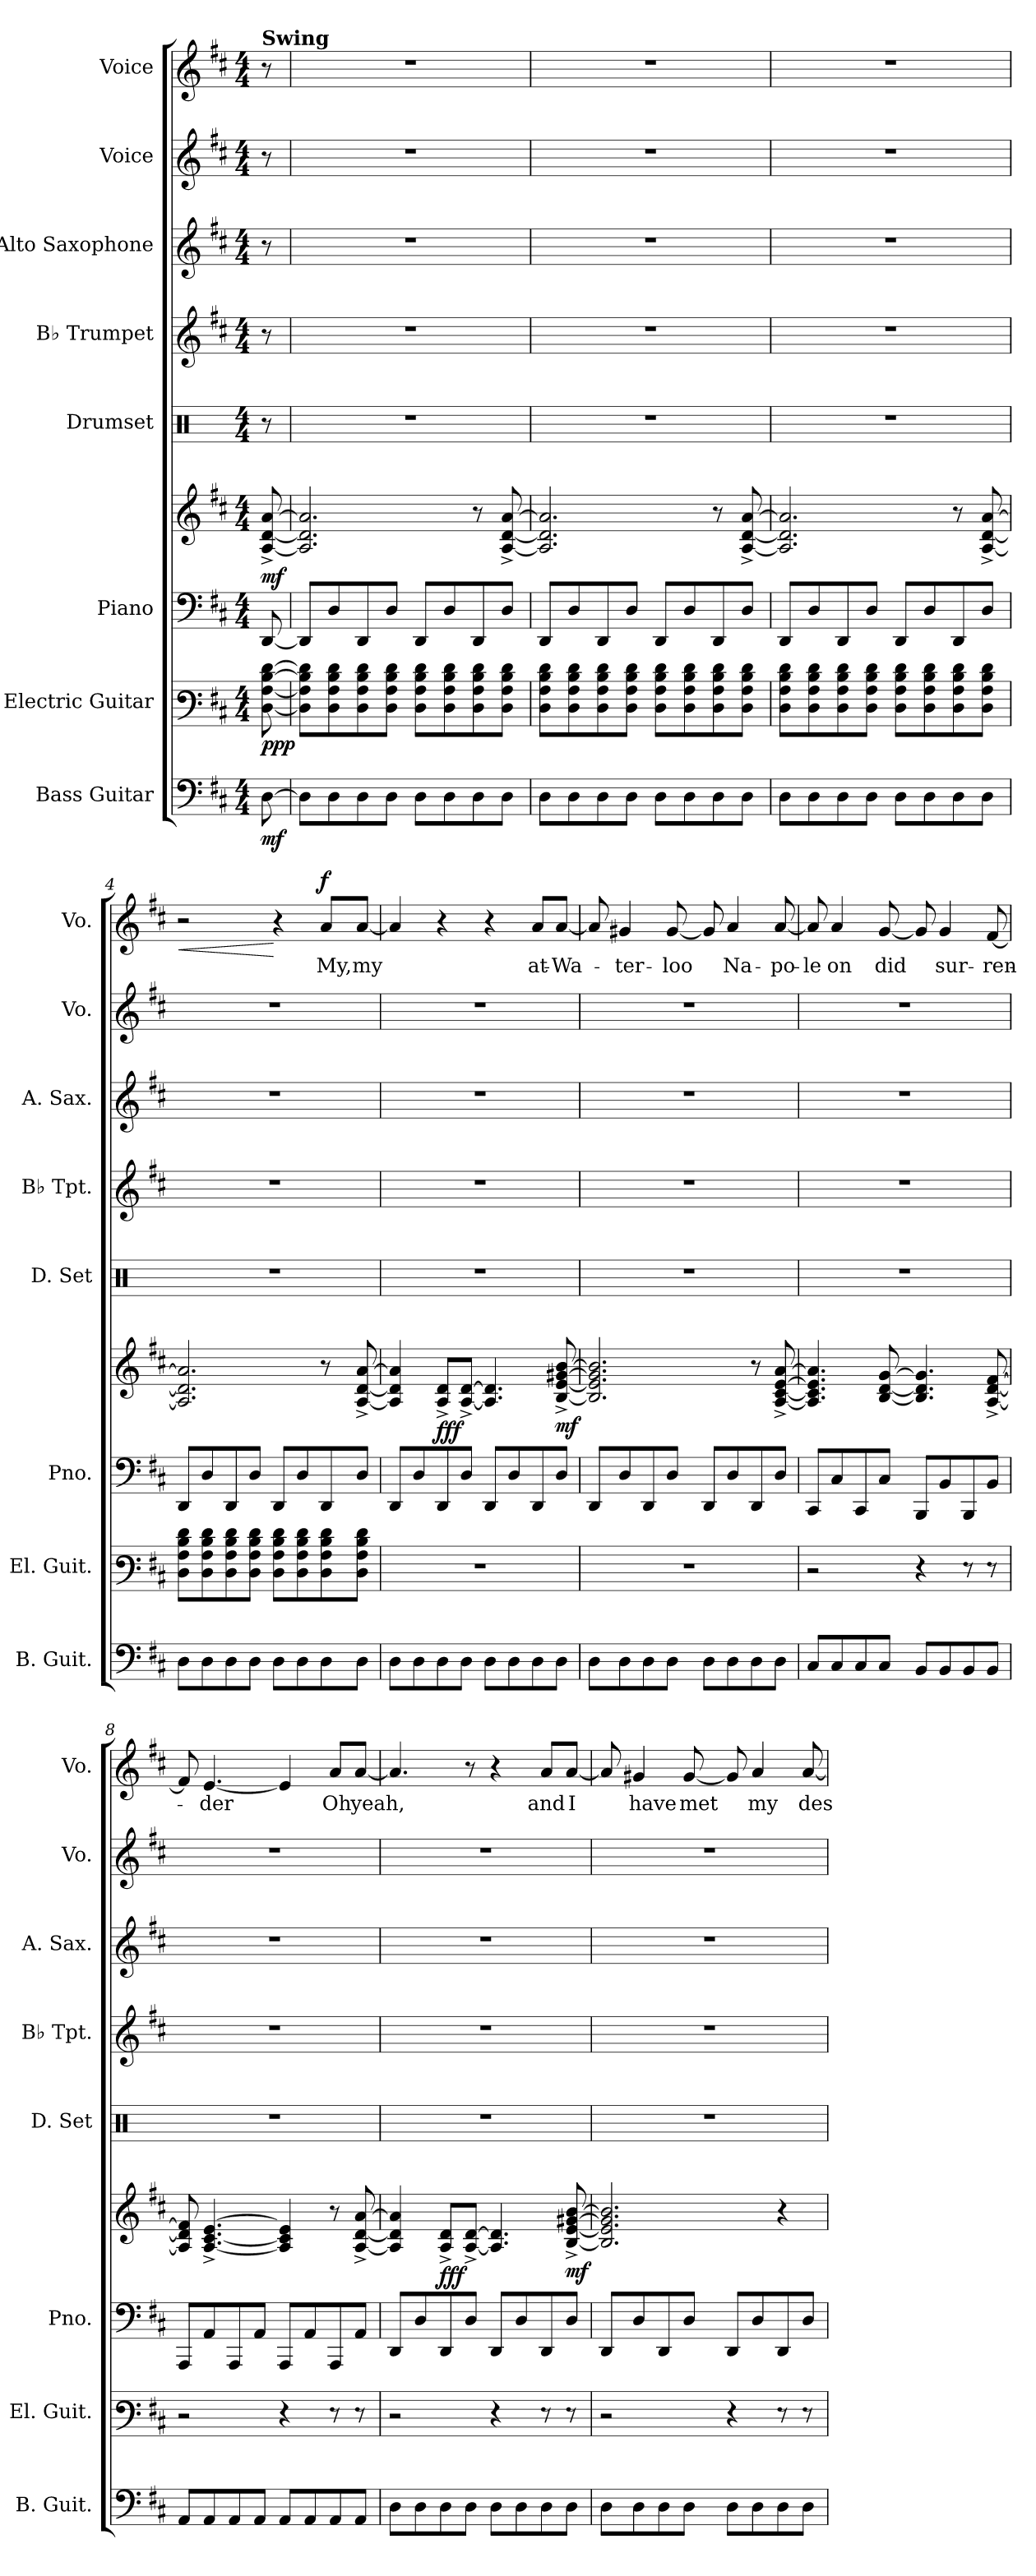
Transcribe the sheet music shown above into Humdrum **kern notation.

**kern	**dynam	**kern	**dynam	**kern	**kern	**dynam	**kern	**kern	**kern	**kern	**kern	**text	**dynam
*part8	*part8	*part7	*part7	*part6	*part6	*part6	*part5	*part4	*part3	*part2	*part1	*part1	*part1
*staff9	*staff9	*staff8	*staff8	*staff7	*staff6	*staff6/7	*staff5	*staff4	*staff3	*staff2	*staff1	*staff1	*staff1
*I"Bass Guitar	*	*I"Electric Guitar	*	*I"Piano	*	*	*I"Drumset	*I"B♭ Trumpet	*I"Alto Saxophone	*I"Voice	*I"Voice	*	*
*I'B. Guit.	*	*I'El. Guit.	*	*I'Pno.	*	*	*I'D. Set	*I'B♭ Tpt.	*I'A. Sax.	*I'Vo.	*I'Vo.	*	*
*	*	*stria6	*	*	*	*	*	*	*	*	*	*	*
*clefF4	*	*	*	*clefF4	*clefG2	*	*clefX	*clefG2	*clefG2	*clefG2	*clefG2	*	*
*ITrd7c12	*	*	*	*	*	*	*	*ITrd1c2	*ITrd5c9	*	*	*	*
*k[f#c#]	*	*k[f#c#]	*	*k[f#c#]	*k[f#c#]	*	*k[]	*k[]	*k[b-]	*k[f#c#]	*k[f#c#]	*	*
*M4/4	*	*M4/4	*	*M4/4	*M4/4	*	*M4/4	*M4/4	*M4/4	*M4/4	*M4/4	*	*
*MM148	*	*MM148	*	*MM148	*MM148	*	*MM148	*MM148	*MM148	*MM148	*MM148	*	*
=	=	=	=	=	=	=	=	=	=	=	=	=	=
!	!	!	!	!	!	!	!	!	!	!	!LO:TX:a:B:t=Swing	!	!
!	!LO:DY:b	!	!LO:DY:b	!	!	!LO:DY:b	!	!	!	!	!	!	!
[8DD\	mf	[8D\ [8A\ [8d\ [8f#\	ppp	[8DD/	[8A/^ [8d/^ [8a/^	mf	8r	8r	8r	8r	8r	.	.
=1	=1	=1	=1	=1	=1	=1	=1	=1	=1	=1	=1	=1	=1
8DD\L]	.	8D\] 8A\] 8d\] 8f#\]L	.	8DD/L]	2.A/] 2.d/] 2.a/]	.	1r	1r	1r	1r	1r	.	.
8DD\	.	8D\ 8A\ 8d\ 8f#\	.	8D/	.	.	.	.	.	.	.	.	.
8DD\	.	8D\ 8A\ 8d\ 8f#\	.	8DD/	.	.	.	.	.	.	.	.	.
8DD\J	.	8D\ 8A\ 8d\ 8f#\J	.	8D/J	.	.	.	.	.	.	.	.	.
8DD\L	.	8D\ 8A\ 8d\ 8f#\L	.	8DD/L	.	.	.	.	.	.	.	.	.
8DD\	.	8D\ 8A\ 8d\ 8f#\	.	8D/	.	.	.	.	.	.	.	.	.
8DD\	.	8D\ 8A\ 8d\ 8f#\	.	8DD/	8r	.	.	.	.	.	.	.	.
8DD\J	.	8D\ 8A\ 8d\ 8f#\J	.	8D/J	[8A/^ [8d/^ [8a/^	.	.	.	.	.	.	.	.
=2	=2	=2	=2	=2	=2	=2	=2	=2	=2	=2	=2	=2	=2
8DD\L	.	8D\ 8A\ 8d\ 8f#\L	.	8DD/L	2.A/] 2.d/] 2.a/]	.	1r	1r	1r	1r	1r	.	.
8DD\	.	8D\ 8A\ 8d\ 8f#\	.	8D/	.	.	.	.	.	.	.	.	.
8DD\	.	8D\ 8A\ 8d\ 8f#\	.	8DD/	.	.	.	.	.	.	.	.	.
8DD\J	.	8D\ 8A\ 8d\ 8f#\J	.	8D/J	.	.	.	.	.	.	.	.	.
8DD\L	.	8D\ 8A\ 8d\ 8f#\L	.	8DD/L	.	.	.	.	.	.	.	.	.
8DD\	.	8D\ 8A\ 8d\ 8f#\	.	8D/	.	.	.	.	.	.	.	.	.
8DD\	.	8D\ 8A\ 8d\ 8f#\	.	8DD/	8r	.	.	.	.	.	.	.	.
8DD\J	.	8D\ 8A\ 8d\ 8f#\J	.	8D/J	[8A/^ [8d/^ [8a/^	.	.	.	.	.	.	.	.
=3	=3	=3	=3	=3	=3	=3	=3	=3	=3	=3	=3	=3	=3
8DD\L	.	8D\ 8A\ 8d\ 8f#\L	.	8DD/L	2.A/] 2.d/] 2.a/]	.	1r	1r	1r	1r	1r	.	.
8DD\	.	8D\ 8A\ 8d\ 8f#\	.	8D/	.	.	.	.	.	.	.	.	.
8DD\	.	8D\ 8A\ 8d\ 8f#\	.	8DD/	.	.	.	.	.	.	.	.	.
8DD\J	.	8D\ 8A\ 8d\ 8f#\J	.	8D/J	.	.	.	.	.	.	.	.	.
8DD\L	.	8D\ 8A\ 8d\ 8f#\L	.	8DD/L	.	.	.	.	.	.	.	.	.
8DD\	.	8D\ 8A\ 8d\ 8f#\	.	8D/	.	.	.	.	.	.	.	.	.
8DD\	.	8D\ 8A\ 8d\ 8f#\	.	8DD/	8r	.	.	.	.	.	.	.	.
8DD\J	.	8D\ 8A\ 8d\ 8f#\J	.	8D/J	[8A/^ [8d/^ [8a/^	.	.	.	.	.	.	.	.
!!LO:PB:g=z
=4	=4	=4	=4	=4	=4	=4	=4	=4	=4	=4	=4	=4	=4
!	!	!	!	!	!	!	!	!	!	!	!	!	!LO:HP:b
8DD\L	.	8D\ 8A\ 8d\ 8f#\L	.	8DD/L	2.A/] 2.d/] 2.a/]	.	1r	1r	1r	1r	2r	.	<
8DD\	.	8D\ 8A\ 8d\ 8f#\	.	8D/	.	.	.	.	.	.	.	.	.
8DD\	.	8D\ 8A\ 8d\ 8f#\	.	8DD/	.	.	.	.	.	.	.	.	.
8DD\J	.	8D\ 8A\ 8d\ 8f#\J	.	8D/J	.	.	.	.	.	.	.	.	.
8DD\L	.	8D\ 8A\ 8d\ 8f#\L	.	8DD/L	.	.	.	.	.	.	4r	.	[
8DD\	.	8D\ 8A\ 8d\ 8f#\	.	8D/	.	.	.	.	.	.	.	.	.
!	!	!	!	!	!	!	!	!	!	!	!	!LO:LY:b	!LO:DY:b
8DD\	.	8D\ 8A\ 8d\ 8f#\	.	8DD/	8r	.	.	.	.	.	8a/L	My,	f
!	!	!	!	!	!	!	!	!	!	!	!	!LO:LY:b	!
8DD\J	.	8D\ 8A\ 8d\ 8f#\J	.	8D/J	[8A/^ [8d/^ [8a/^	.	.	.	.	.	[8a/J	my	.
=5	=5	=5	=5	=5	=5	=5	=5	=5	=5	=5	=5	=5	=5
8DD\L	.	1r	.	8DD/L	4A/] 4d/] 4a/]	.	1r	1r	1r	1r	4a/]	.	.
8DD\	.	.	.	8D/	.	.	.	.	.	.	.	.	.
!	!	!	!	!	!	!LO:DY:b	!	!	!	!	!	!	!
8DD\	.	.	.	8DD/	8A/^ 8d/^L	fff	.	.	.	.	4r	.	.
8DD\J	.	.	.	8D/J	[8A/^ [8d/^J	.	.	.	.	.	.	.	.
8DD\L	.	.	.	8DD/L	4.A/] 4.d/]	.	.	.	.	.	4r	.	.
8DD\	.	.	.	8D/	.	.	.	.	.	.	.	.	.
!	!	!	!	!	!	!	!	!	!	!	!	!LO:LY:b	!
8DD\	.	.	.	8DD/	.	.	.	.	.	.	8a/L	at-	.
!	!	!	!	!	!	!LO:DY:b	!	!	!	!	!	!LO:LY:b	!
8DD\J	.	.	.	8D/J	[8B/^ [8e/^ [8g#X/^ [8b/^	mf	.	.	.	.	[8a/J	-Wa-	.
=6	=6	=6	=6	=6	=6	=6	=6	=6	=6	=6	=6	=6	=6
8DD\L	.	1r	.	8DD/L	2.B/] 2.e/] 2.g#/] 2.b/]	.	1r	1r	1r	1r	8a/]	.	.
!	!	!	!	!	!	!	!	!	!	!	!	!LO:LY:b	!
8DD\	.	.	.	8D/	.	.	.	.	.	.	4g#X/	-ter-	.
8DD\	.	.	.	8DD/	.	.	.	.	.	.	.	.	.
!	!	!	!	!	!	!	!	!	!	!	!	!LO:LY:b	!
8DD\J	.	.	.	8D/J	.	.	.	.	.	.	[8g#/	-loo	.
8DD\L	.	.	.	8DD/L	.	.	.	.	.	.	8g#/]	.	.
!	!	!	!	!	!	!	!	!	!	!	!	!LO:LY:b	!
8DD\	.	.	.	8D/	.	.	.	.	.	.	4a/	Na-	.
8DD\	.	.	.	8DD/	8r	.	.	.	.	.	.	.	.
!	!	!	!	!	!	!	!	!	!	!	!	!LO:LY:b	!
8DD\J	.	.	.	8D/J	[8A/^ [8c#/^ [8e/^ [8a/^	.	.	.	.	.	[8a/	-po-	.
!!LO:PB:g=z
=7	=7	=7	=7	=7	=7	=7	=7	=7	=7	=7	=7	=7	=7
!	!	!	!	!	!	!	!	!	!	!	!	!LO:LY:b	!
8CC#/L	.	2r	.	8CC#/L	4.A/] 4.c#/] 4.e/] 4.a/]	.	1r	1r	1r	1r	8a/]	-le	.
!	!	!	!	!	!	!	!	!	!	!	!	!LO:LY:b	!
8CC#/	.	.	.	8C#/	.	.	.	.	.	.	4a/	on	.
8CC#/	.	.	.	8CC#/	.	.	.	.	.	.	.	.	.
!	!	!	!	!	!	!	!	!	!	!	!	!LO:LY:b	!
8CC#/J	.	.	.	8C#/J	[8B/ [8d/ [8g/	.	.	.	.	.	[8g/	did	.
8BBB/L	.	4r	.	8BBB/L	4.B/] 4.d/] 4.g/]	.	.	.	.	.	8g/]	.	.
!	!	!	!	!	!	!	!	!	!	!	!	!LO:LY:b	!
8BBB/	.	.	.	8BB/	.	.	.	.	.	.	4g/	sur-	.
8BBB/	.	8r	.	8BBB/	.	.	.	.	.	.	.	.	.
!	!	!	!	!	!	!	!	!	!	!	!	!LO:LY:b	!
8BBB/J	.	8r	.	8BB/J	[8A/^ [8d/^ [8f#/^	.	.	.	.	.	[8f#/	-ren-	.
=8	=8	=8	=8	=8	=8	=8	=8	=8	=8	=8	=8	=8	=8
8AAA/L	.	2r	.	8AAA/L	8A/] 8d/] 8f#/]	.	1r	1r	1r	1r	8f#/]	.	.
!	!	!	!	!	!	!	!	!	!	!	!	!LO:LY:b	!
8AAA/	.	.	.	8AA/	[4.A/^ [4.c#/^ [4.e/^	.	.	.	.	.	[4.e/	der	.
8AAA/	.	.	.	8AAA/	.	.	.	.	.	.	.	.	.
8AAA/J	.	.	.	8AA/J	.	.	.	.	.	.	.	.	.
8AAA/L	.	4r	.	8AAA/L	4A/] 4c#/] 4e/]	.	.	.	.	.	4e/]	.	.
8AAA/	.	.	.	8AA/	.	.	.	.	.	.	.	.	.
!	!	!	!	!	!	!	!	!	!	!	!	!LO:LY:b	!
8AAA/	.	8r	.	8AAA/	8r	.	.	.	.	.	8a/L	Oh	.
!	!	!	!	!	!	!	!	!	!	!	!	!LO:LY:b	!
8AAA/J	.	8r	.	8AA/J	[8A/^ [8d/^ [8a/^	.	.	.	.	.	[8a/J	-yeah,	.
=9	=9	=9	=9	=9	=9	=9	=9	=9	=9	=9	=9	=9	=9
8DD\L	.	2r	.	8DD/L	4A/] 4d/] 4a/]	.	1r	1r	1r	1r	4.a/]	.	.
8DD\	.	.	.	8D/	.	.	.	.	.	.	.	.	.
!	!	!	!	!	!	!LO:DY:b	!	!	!	!	!	!	!
8DD\	.	.	.	8DD/	8A/^ 8d/^L	fff	.	.	.	.	.	.	.
8DD\J	.	.	.	8D/J	[8A/^ [8d/^J	.	.	.	.	.	8r	.	.
8DD\L	.	4r	.	8DD/L	4.A/] 4.d/]	.	.	.	.	.	4r	.	.
8DD\	.	.	.	8D/	.	.	.	.	.	.	.	.	.
!	!	!	!	!	!	!	!	!	!	!	!	!LO:LY:b	!
8DD\	.	8r	.	8DD/	.	.	.	.	.	.	8a/L	and	.
!	!	!	!	!	!	!LO:DY:b	!	!	!	!	!	!LO:LY:b	!
8DD\J	.	8r	.	8D/J	[8B/^ [8e/^ [8g#X/^ [8b/^	mf	.	.	.	.	[8a/J	I	.
!!LO:PB:g=z
=10	=10	=10	=10	=10	=10	=10	=10	=10	=10	=10	=10	=10	=10
8DD\L	.	2r	.	8DD/L	2.B/] 2.e/] 2.g#/] 2.b/]	.	1r	1r	1r	1r	8a/]	.	.
!	!	!	!	!	!	!	!	!	!	!	!	!LO:LY:b	!
8DD\	.	.	.	8D/	.	.	.	.	.	.	4g#X/	have	.
8DD\	.	.	.	8DD/	.	.	.	.	.	.	.	.	.
!	!	!	!	!	!	!	!	!	!	!	!	!LO:LY:b	!
8DD\J	.	.	.	8D/J	.	.	.	.	.	.	[8g#/	met	.
8DD\L	.	4r	.	8DD/L	.	.	.	.	.	.	8g#/]	.	.
!	!	!	!	!	!	!	!	!	!	!	!	!LO:LY:b	!
8DD\	.	.	.	8D/	.	.	.	.	.	.	4a/	my	.
8DD\	.	8r	.	8DD/	4r	.	.	.	.	.	.	.	.
!	!	!	!	!	!	!	!	!	!	!	!	!LO:LY:b	!
8DD\J	.	8r	.	8D/J	.	.	.	.	.	.	[8a/	des-	.
=	=	=	=	=	=	=	=	=	=	=	=	=	=
*-	*-	*-	*-	*-	*-	*-	*-	*-	*-	*-	*-	*-	*-
